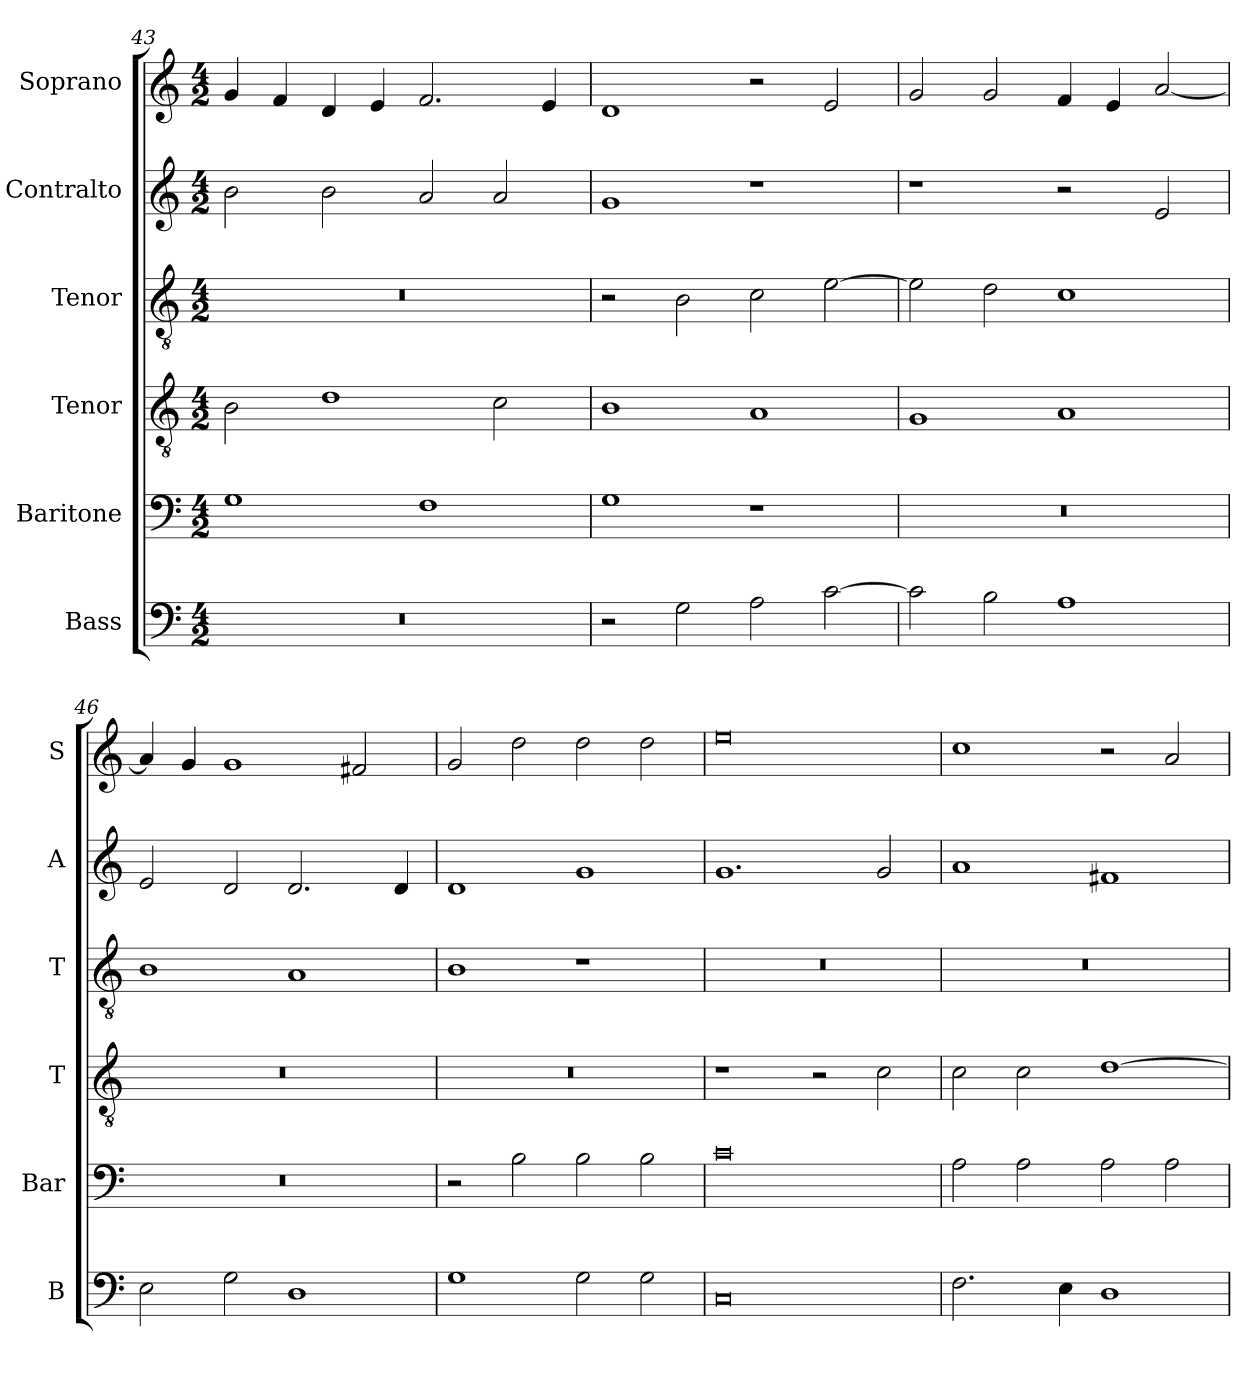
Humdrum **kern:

**kern	**kern	**kern	**kern	**kern	**kern
*part6	*part5	*part4	*part3	*part2	*part1
*staff6	*staff5	*staff4	*staff3	*staff2	*staff1
*I"Bass	*I"Baritone	*I"Tenor	*I"Tenor	*I"Contralto	*I"Soprano
*I'B	*I'Bar	*I'T	*I'T	*I'A	*I'S
*clefF4	*clefF4	*clefGv2	*clefGv2	*clefG2	*clefG2
*k[]	*k[]	*k[]	*k[]	*k[]	*k[]
*G:mix	*G:mix	*G:mix	*G:mix	*G:mix	*G:mix
*M4/2	*M4/2	*M4/2	*M4/2	*M4/2	*M4/2
=43	=43	=43	=43	=43	=43
0r	1G	2B	0r	2b	4g
.	.	.	.	.	4f
.	.	1d	.	2b	4d
.	.	.	.	.	4e
.	1F	.	.	2a	2.f
.	.	2c	.	2a	.
.	.	.	.	.	4e
=44	=44	=44	=44	=44	=44
2r	1G	1B	2r	1g	1d
2G	.	.	2B	.	.
2A	1r	1A	2c	1r	2r
[2c	.	.	[2e	.	2e
=45	=45	=45	=45	=45	=45
2c]	0r	1G	2e]	1r	2g
2B	.	.	2d	.	2g
1A	.	1A	1c	2r	4f
.	.	.	.	.	4e
.	.	.	.	2e	[2a
=46	=46	=46	=46	=46	=46
2E	0r	0r	1B	2e	4a]
.	.	.	.	.	4g
2G	.	.	.	2d	1g
1D	.	.	1A	2.d	.
.	.	.	.	.	2f#X
.	.	.	.	4d	.
=47	=47	=47	=47	=47	=47
1G	2r	0r	1B	1d	2g
.	2B	.	.	.	2dd
2G	2B	.	1r	1g	2dd
2G	2B	.	.	.	2dd
=48	=48	=48	=48	=48	=48
0C	0c	1r	0r	1.g	0ee
.	.	2r	.	.	.
.	.	2c	.	2g	.
=49	=49	=49	=49	=49	=49
2.F	2A	2c	0r	1a	1cc
.	2A	2c	.	.	.
4E	.	.	.	.	.
1D	2A	[1d	.	1f#X	2r
.	2A	.	.	.	2a
=	=	=	=	=	=
*-	*-	*-	*-	*-	*-
